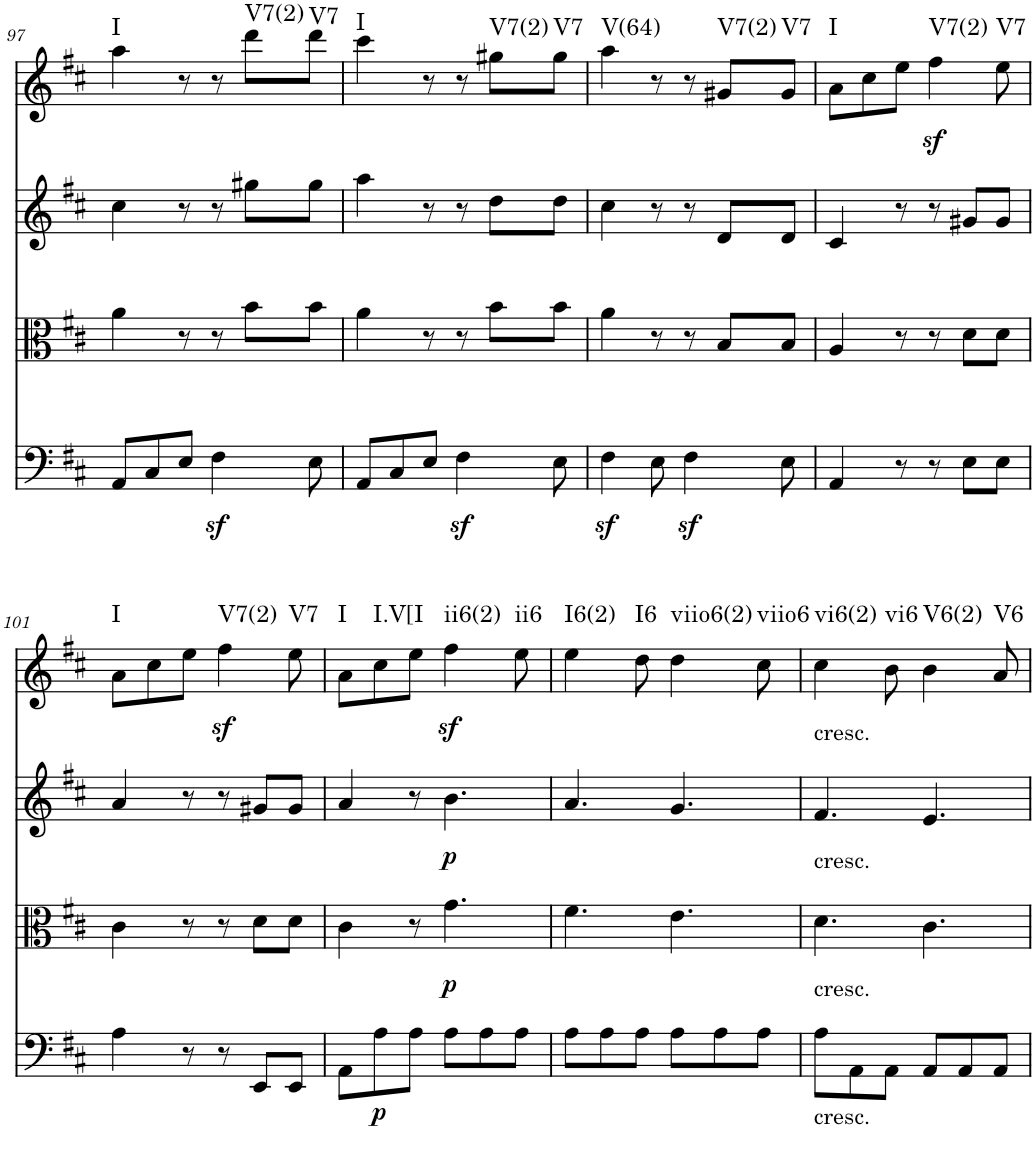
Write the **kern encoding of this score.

**kern	**dynam	**kern	**dynam	**kern	**dynam	**kern	**dynam	**harte
*part4	*part4	*part3	*part3	*part2	*part2	*part1	*part1	*part1
*staff4	*staff4	*staff3	*staff3	*staff2	*staff2	*staff1	*staff1	*
*I"Violoncello	*	*I"Viola	*	*I"Violin II	*	*I"Violin I	*	*
*I'Vc	*	*I'Vla	*	*I'Vln	*	*I'Vln	*	*
!!LO:PB:g=z
*clefF4	*	*clefC3	*	*clefG2	*	*clefG2	*	*
*k[f#c#]	*	*k[f#c#]	*	*k[f#c#]	*	*k[f#c#]	*	*
*M6/8	*	*M6/8	*	*M6/8	*	*M6/8	*	*
=97	=97	=97	=97	=97	=97	=97	=97	=97
!	!	!	!	!	!	!	!	!LO:H:kt=I
8AA/L	.	4a\	.	4cc#\	.	4aa\	.	N
8C#/	.	.	.	.	.	.	.	.
8E/J	.	8r	.	8r	.	8r	.	.
4F#z<\	.	8r	.	8r	.	8r	.	.
!	!	!	!	!	!	!	!	!LO:H:kt=V7(2)
.	.	8b\L	.	8gg#X\L	.	8ddd\L	.	N
!	!	!	!	!	!	!	!	!LO:H:kt=V7
8E\	.	8b\J	.	8gg#\J	.	8ddd\J	.	N
=98	=98	=98	=98	=98	=98	=98	=98	=98
!	!	!	!	!	!	!	!	!LO:H:kt=I
8AA/L	.	4a\	.	4aa\	.	4ccc#\	.	N
8C#/	.	.	.	.	.	.	.	.
8E/J	.	8r	.	8r	.	8r	.	.
4F#z<\	.	8r	.	8r	.	8r	.	.
!	!	!	!	!	!	!	!	!LO:H:kt=V7(2)
.	.	8b\L	.	8dd\L	.	8gg#X\L	.	N
!	!	!	!	!	!	!	!	!LO:H:kt=V7
8E\	.	8b\J	.	8dd\J	.	8gg#\J	.	N
=99	=99	=99	=99	=99	=99	=99	=99	=99
!	!	!	!	!	!	!	!	!LO:H:kt=V(64)
4F#z<\	.	4a\	.	4cc#\	.	4aa\	.	N
8E\	.	8r	.	8r	.	8r	.	.
4F#z<\	.	8r	.	8r	.	8r	.	.
!	!	!	!	!	!	!	!	!LO:H:kt=V7(2)
.	.	8B/L	.	8d/L	.	8g#X/L	.	N
!	!	!	!	!	!	!	!	!LO:H:kt=V7
8E\	.	8B/J	.	8d/J	.	8g#/J	.	N
=100	=100	=100	=100	=100	=100	=100	=100	=100
!	!	!	!	!	!	!	!	!LO:H:kt=I
4AA/	.	4A/	.	4c#/	.	8a\L	.	N
.	.	.	.	.	.	8cc#\	.	.
8r	.	8r	.	8r	.	8ee\J	.	.
!	!	!	!	!	!	!	!LO:DY:b	!LO:H:kt=V7(2)
8r	.	8r	.	8r	.	4ff#\	sf	N
8E\L	.	8d\L	.	8g#X/L	.	.	.	.
!	!	!	!	!	!	!	!	!LO:H:kt=V7
8E\J	.	8d\J	.	8g#/J	.	8ee\	.	N
!!LO:LB:g=z
=101	=101	=101	=101	=101	=101	=101	=101	=101
!	!	!	!	!	!	!	!	!LO:H:kt=I
4A\	.	4c#\	.	4a/	.	8a\L	.	N
.	.	.	.	.	.	8cc#\	.	.
8r	.	8r	.	8r	.	8ee\J	.	.
!	!	!	!	!	!	!	!LO:DY:b	!LO:H:kt=V7(2)
8r	.	8r	.	8r	.	4ff#\	sf	N
8EE/L	.	8d\L	.	8g#X/L	.	.	.	.
!	!	!	!	!	!	!	!	!LO:H:kt=V7
8EE/J	.	8d\J	.	8g#/J	.	8ee\	.	N
=102	=102	=102	=102	=102	=102	=102	=102	=102
!	!	!	!	!	!	!	!	!LO:H:kt=I
8AA\L	.	4c#\	.	4a/	.	8a\L	.	N
!	!LO:DY:b	!	!	!	!	!	!	!LO:H:kt=I.V[I
8A\	p	.	.	.	.	8cc#\	.	N
8A\J	.	8r	.	8r	.	8ee\J	.	.
!	!	!	!LO:DY:b	!	!LO:DY:b	!	!LO:DY:b	!LO:H:kt=ii6(2)
8A\L	.	4.g\	p	4.b\	p	4ff#\	sf	N
8A\	.	.	.	.	.	.	.	.
!	!	!	!	!	!	!	!	!LO:H:kt=ii6
8A\J	.	.	.	.	.	8ee\	.	N
=103	=103	=103	=103	=103	=103	=103	=103	=103
!	!	!	!	!	!	!	!	!LO:H:kt=I6(2)
8A\L	.	4.f#\	.	4.a/	.	4ee\	.	N
8A\	.	.	.	.	.	.	.	.
!	!	!	!	!	!	!	!	!LO:H:kt=I6
8A\J	.	.	.	.	.	8dd\	.	N
!	!	!	!	!	!	!	!	!LO:H:kt=viio6(2)
8A\L	.	4.e\	.	4.g/	.	4dd\	.	N
8A\	.	.	.	.	.	.	.	.
!	!	!	!	!	!	!	!	!LO:H:kt=viio6
8A\J	.	.	.	.	.	8cc#\	.	N
=104	=104	=104	=104	=104	=104	=104	=104	=104
!	!	!	!	!	!	!LO:TX:b:t=cresc.	!	!
!	!	!	!	!LO:TX:b:t=cresc.	!	!	!	!
!	!	!LO:TX:b:t=cresc.	!	!	!	!	!	!
!LO:TX:b:t=cresc.	!	!	!	!	!	!	!	!LO:H:kt=vi6(2)
8A\L	.	4.d\	.	4.f#/	.	4cc#\	.	N
8AA\	.	.	.	.	.	.	.	.
!	!	!	!	!	!	!	!	!LO:H:kt=vi6
8AA\J	.	.	.	.	.	8b\	.	N
!	!	!	!	!	!	!	!	!LO:H:kt=V6(2)
8AA/L	.	4.c#\	.	4.e/	.	4b\	.	N
8AA/	.	.	.	.	.	.	.	.
!	!	!	!	!	!	!	!	!LO:H:kt=V6
8AA/J	.	.	.	.	.	8a/	.	N
=	=	=	=	=	=	=	=	=
*-	*-	*-	*-	*-	*-	*-	*-	*-
